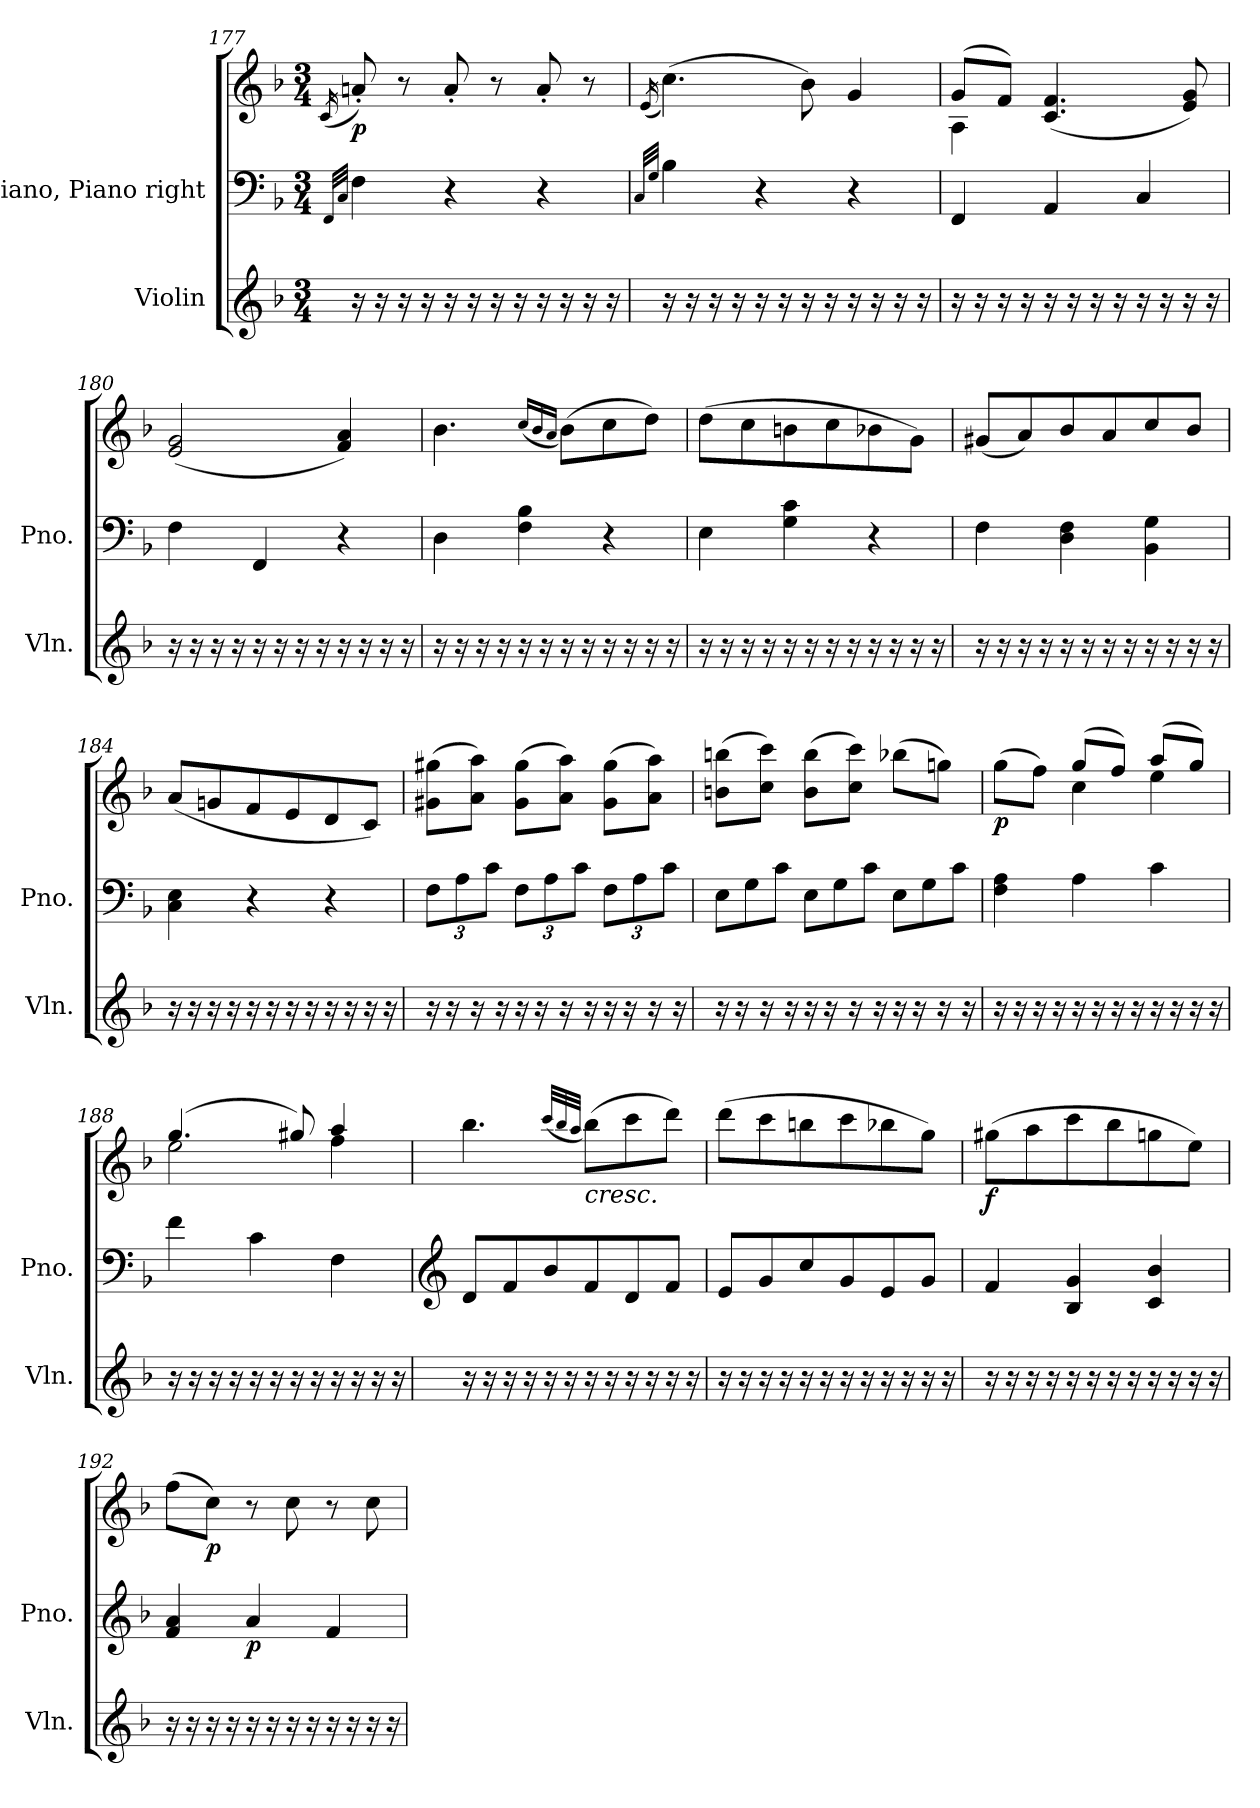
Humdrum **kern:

**kern	**kern	**kern	**dynam
*part2	*part1	*part1	*part1
*staff3	*staff2	*staff1	*staff1/2
*I"Violin	*I"Piano, Piano right	*	*
*I'Vln.	*I'Pno.	*	*
*clefG2	*clefF4	*clefG2	*
*k[b-]	*k[b-]	*k[b-]	*
*M3/4	*M3/4	*M3/4	*
=177	=177	=177	=177
.	32qFF/LLL	.	.
.	32qC/JJJ	(<16qc/	.
!	!	!	!LO:DY:b
16r	4F\	8an'/)	p
16r	.	.	.
16r	.	8r	.
16r	.	.	.
16r	4r	8a'/	.
16r	.	.	.
16r	.	8r	.
16r	.	.	.
16r	4r	8a'/	.
16r	.	.	.
16r	.	8r	.
16r	.	.	.
!!LO:LB:g=z
=178	=178	=178	=178
.	32qC/LLL	.	.
.	32qG/JJJ	(>16qe/	.
16r	4B-\	(>4.cc\)	.
16r	.	.	.
16r	.	.	.
16r	.	.	.
16r	4r	.	.
16r	.	.	.
16r	.	8b-\)	.
16r	.	.	.
16r	4r	4g/	.
16r	.	.	.
16r	.	.	.
16r	.	.	.
=179	=179	=179	=179
*	*	*^	*
16r	4FF/	(>8g/L	4A\	.
16r	.	.	.	.
16r	.	8f/J)	.	.
16r	.	.	.	.
16r	4AA/	(<4.c/ 4.f/	2ryy	.
16r	.	.	.	.
16r	.	.	.	.
16r	.	.	.	.
16r	4C/	.	.	.
16r	.	.	.	.
16r	.	8e/ 8g/)	.	.
16r	.	.	.	.
*	*	*v	*v	*
=180	=180	=180	=180
16r	4F\	(<2e/ 2g/	.
16r	.	.	.
16r	.	.	.
16r	.	.	.
16r	4FF/	.	.
16r	.	.	.
16r	.	.	.
16r	.	.	.
16r	4r	4f/ 4a/)	.
16r	.	.	.
16r	.	.	.
16r	.	.	.
!!LO:PB:g=z
=181	=181	=181	=181
16r	4D\	4.b-\	.
16r	.	.	.
16r	.	.	.
16r	.	.	.
16r	4F\ 4B-\	.	.
16r	.	.	.
.	.	(<16qcc/LL	.
.	.	16qb-/	.
.	.	16qa/JJ	.
16r	.	(>8b-\L)	.
16r	.	.	.
16r	4r	8cc\	.
16r	.	.	.
16r	.	8dd\J)	.
16r	.	.	.
=182	=182	=182	=182
16r	4E\	(>8dd\L	.
16r	.	.	.
16r	.	8cc\	.
16r	.	.	.
16r	4G\ 4c\	8bn\	.
16r	.	.	.
16r	.	8cc\	.
16r	.	.	.
16r	4r	8b-X\	.
16r	.	.	.
16r	.	8g\J)	.
16r	.	.	.
=183	=183	=183	=183
16r	4F\	(<8g#X/L	.
16r	.	.	.
16r	.	8a/)	.
16r	.	.	.
16r	4D\ 4F\	8b-/	.
16r	.	.	.
16r	.	8a/	.
16r	.	.	.
16r	4BB-\ 4G\	8cc/	.
16r	.	.	.
16r	.	8b-/J	.
16r	.	.	.
!!LO:LB:g=z
=184	=184	=184	=184
16r	4C\ 4E\	(<8a/L	.
16r	.	.	.
16r	.	8gn/	.
16r	.	.	.
16r	4r	8f/	.
16r	.	.	.
16r	.	8e/	.
16r	.	.	.
16r	4r	8d/	.
16r	.	.	.
16r	.	8c/J)	.
16r	.	.	.
=185	=185	=185	=185
*	*Xbrackettup	*	*
16r	12F\L	(>8g#X\ 8gg#X\L	.
16r	.	.	.
.	12A\	.	.
16r	.	8a\ 8aa\J)	.
.	12c\J	.	.
16r	.	.	.
16r	12F\L	(>8g#\ 8gg#\L	.
16r	.	.	.
.	12A\	.	.
16r	.	8a\ 8aa\J)	.
.	12c\J	.	.
16r	.	.	.
16r	12F\L	(>8g#\ 8gg#\L	.
16r	.	.	.
.	12A\	.	.
16r	.	8a\ 8aa\J)	.
.	12c\J	.	.
16r	.	.	.
=186	=186	=186	=186
*	*Xtuplet	*	*
16r	12E\L	(>8bn\ 8bbn\L	.
16r	.	.	.
.	12G\	.	.
16r	.	8cc\ 8ccc\J)	.
.	12c\J	.	.
16r	.	.	.
16r	12E\L	(>8b\ 8bb\L	.
16r	.	.	.
.	12G\	.	.
16r	.	8cc\ 8ccc\J)	.
.	12c\J	.	.
16r	.	.	.
16r	12E\L	(>8bb-X\L	.
16r	.	.	.
.	12G\	.	.
16r	.	8ggn\J)	.
.	12c\J	.	.
16r	.	.	.
!!LO:LB:g=z
=187	=187	=187	=187
*	*	*^	*
!	!	!	!	!LO:DY:b
16r	4F\ 4A\	(>8gg\L	4ryy	p
16r	.	.	.	.
16r	.	8ff\J)	.	.
16r	.	.	.	.
16r	4A\	(>8gg/L	4cc\	.
16r	.	.	.	.
16r	.	8ff/J)	.	.
16r	.	.	.	.
16r	4c\	(>8aa/L	4ee\	.
16r	.	.	.	.
16r	.	8gg/J)	.	.
16r	.	.	.	.
=188	=188	=188	=188	=188
16r	4f\	(>4.gg/	2ee\	.
16r	.	.	.	.
16r	.	.	.	.
16r	.	.	.	.
16r	4c\	.	.	.
16r	.	.	.	.
16r	.	8gg#X/)	.	.
16r	.	.	.	.
16r	4F\	4aa/	4ff\	.
16r	.	.	.	.
16r	.	.	.	.
16r	.	.	.	.
*	*	*v	*v	*
=189	=189	=189	=189
*	*clefG2	*	*
16r	8d/L	4.bb-\	.
16r	.	.	.
16r	8f/	.	.
16r	.	.	.
16r	8b-/	.	.
16r	.	.	.
.	.	(<32qccc/LLL	.
.	.	32qbb-/	.
.	.	32qaa/JJJ	.
!	!	!LO:TX:b:i:t=cresc.	!
16r	8f/	(>8bb-\L)	.
16r	.	.	.
16r	8d/	8ccc\	.
16r	.	.	.
16r	8f/J	8ddd\J)	.
16r	.	.	.
!!LO:PB:g=z
=190	=190	=190	=190
16r	8e/L	(>8ddd\L	.
16r	.	.	.
16r	8g/	8ccc\	.
16r	.	.	.
16r	8cc/	8bbn\	.
16r	.	.	.
16r	8g/	8ccc\	.
16r	.	.	.
16r	8e/	8bb-X\	.
16r	.	.	.
16r	8g/J	8gg\J)	.
16r	.	.	.
=191	=191	=191	=191
!	!	!	!LO:DY:b
16r	4f/	(>8gg#X\L	f
16r	.	.	.
16r	.	8aa\	.
16r	.	.	.
16r	4B-/ 4g/	8ccc\	.
16r	.	.	.
16r	.	8bb-\	.
16r	.	.	.
16r	4c/ 4b-/	8ggn\	.
16r	.	.	.
16r	.	8ee\J)	.
16r	.	.	.
=192	=192	=192	=192
16r	4f/ 4a/	(>8ff\L	.
16r	.	.	.
!	!	!	!LO:DY:b
16r	.	8cc\J)	p
16r	.	.	.
!	!	!	!LO:DY:b=2
16r	4a/	8r	p
16r	.	.	.
16r	.	8cc\	.
16r	.	.	.
16r	4f/	8r	.
16r	.	.	.
16r	.	8cc\	.
16r	.	.	.
=	=	=	=
*-	*-	*-	*-
